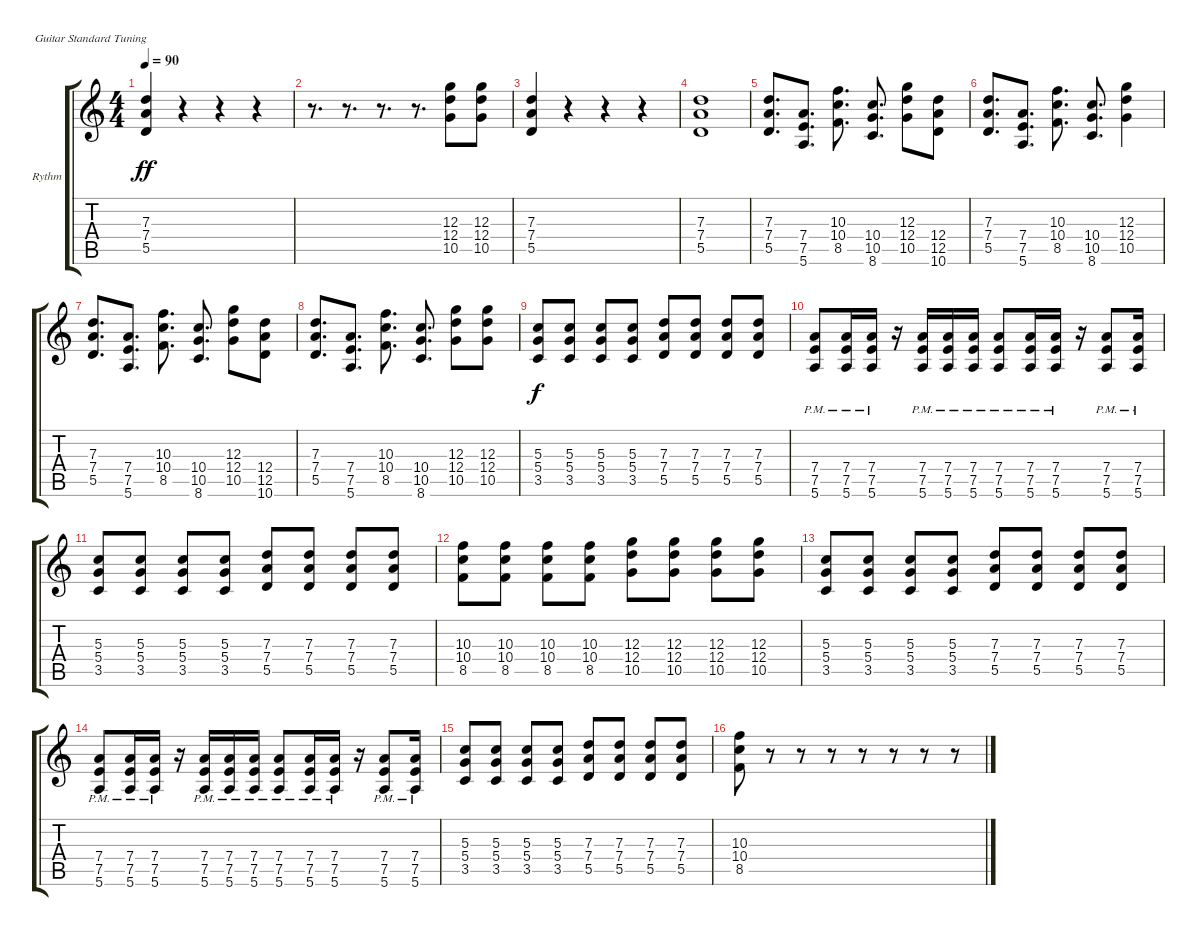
\defaultSystemsLayout 4
\bracketExtendMode groupsimilarinstruments
\firstSystemTrackNameOrientation horizontal
\otherSystemsTrackNameOrientation horizontal
\track ("Rythm" "Rythm") {instrument distortionguitar}
\staff {score tabs}
\tuning (E4 B3 G3 D3 A2 E2)
\ts (4 4)
\tempo 90
\clef g2
\ks c
(5.5 7.4 7.3).4{dy ff} r.4 r.4 r.4 |
r.8{d} r.8{d} r.8{d} r.8{d} (10.5 12.4 12.3).8 (10.5 12.4 12.3).8 |
(5.5 7.4 7.3).4 r.4 r.4 r.4 |
(5.5 7.4 7.3).1 |
(5.5 7.4 7.3).8{d} (5.6 7.5 7.4).8{d} (8.5 10.4 10.3).8{d} (8.6 10.5 10.4).8{d} (10.5 12.4 12.3).8 (10.6 12.5 12.4).8 |
(5.5 7.4 7.3).8{d} (5.6 7.5 7.4).8{d} (8.5 10.4 10.3).8{d} (8.6 10.5 10.4).8{d} (10.5 12.4 12.3).4 |
(5.5 7.4 7.3).8{d} (5.6 7.5 7.4).8{d} (8.5 10.4 10.3).8{d} (8.6 10.5 10.4).8{d} (10.5 12.4 12.3).8 (10.6 12.5 12.4).8 |
(5.5 7.4 7.3).8{d} (5.6 7.5 7.4).8{d} (8.5 10.4 10.3).8{d} (8.6 10.5 10.4).8{d} (10.5 12.4 12.3).8 (10.5 12.4 12.3).8 |
(3.5 5.4 5.3).8{dy f} (3.5 5.4 5.3).8 (3.5 5.4 5.3).8 (3.5 5.4 5.3).8 (5.5 7.4 7.3).8 (5.5 7.4 7.3).8 (5.5 7.4 7.3).8 (5.5 7.4 7.3).8 |
(5.6{pm} 7.5{pm} 7.4{pm}).8 (5.6{pm} 7.5{pm} 7.4{pm}).16 (5.6{pm} 7.5{pm} 7.4{pm}).16 r.16 (5.6{pm} 7.5{pm} 7.4{pm}).16 (5.6{pm} 7.5{pm} 7.4{pm}).16 (5.6{pm} 7.5{pm} 7.4{pm}).16 (5.6{pm} 7.5{pm} 7.4{pm}).8 (5.6{pm} 7.5{pm} 7.4{pm}).16 (5.6{pm} 7.5{pm} 7.4{pm}).16 r.16 (5.6{pm} 7.5{pm} 7.4{pm}).8 (5.6{pm} 7.5{pm} 7.4{pm}).16 |
(3.5 5.4 5.3).8 (3.5 5.4 5.3).8 (3.5 5.4 5.3).8 (3.5 5.4 5.3).8 (5.5 7.4 7.3).8 (5.5 7.4 7.3).8 (5.5 7.4 7.3).8 (5.5 7.4 7.3).8 |
(8.5 10.4 10.3).8 (8.5 10.4 10.3).8 (8.5 10.4 10.3).8 (8.5 10.4 10.3).8 (10.5 12.4 12.3).8 (10.5 12.4 12.3).8 (10.5 12.4 12.3).8 (10.5 12.4 12.3).8 |
(3.5 5.4 5.3).8 (3.5 5.4 5.3).8 (3.5 5.4 5.3).8 (3.5 5.4 5.3).8 (5.5 7.4 7.3).8 (5.5 7.4 7.3).8 (5.5 7.4 7.3).8 (5.5 7.4 7.3).8 |
(5.6{pm} 7.5{pm} 7.4{pm}).8 (5.6{pm} 7.5{pm} 7.4{pm}).16 (5.6{pm} 7.5{pm} 7.4{pm}).16 r.16 (5.6{pm} 7.5{pm} 7.4{pm}).16 (5.6{pm} 7.5{pm} 7.4{pm}).16 (5.6{pm} 7.5{pm} 7.4{pm}).16 (5.6{pm} 7.5{pm} 7.4{pm}).8 (5.6{pm} 7.5{pm} 7.4{pm}).16 (5.6{pm} 7.5{pm} 7.4{pm}).16 r.16 (5.6{pm} 7.5{pm} 7.4{pm}).8 (5.6{pm} 7.5{pm} 7.4{pm}).16 |
(3.5 5.4 5.3).8 (3.5 5.4 5.3).8 (3.5 5.4 5.3).8 (3.5 5.4 5.3).8 (5.5 7.4 7.3).8 (5.5 7.4 7.3).8 (5.5 7.4 7.3).8 (5.5 7.4 7.3).8 |
(8.5 10.4 10.3).8 r.8 r.8 r.8 r.8 r.8 r.8 r.8
